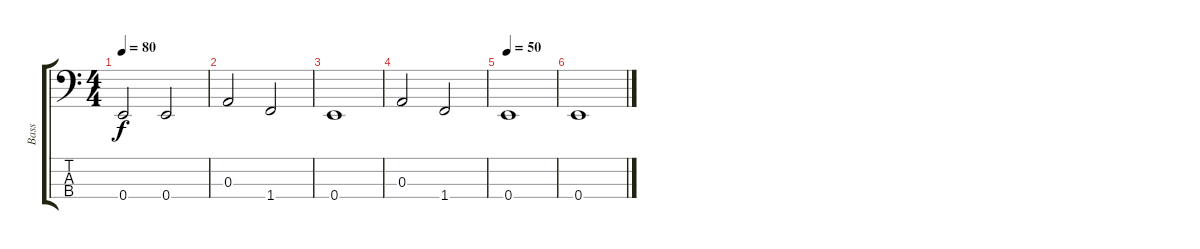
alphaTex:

\track ("Bass" "Bass") {instrument electricbasspick}
\staff {score tabs}
\tuning (G2 D2 A1 E1) {hide}
\ts (4 4)
\tempo 80
\clef f4
\ks c
0.4.2{dy f} 0.4.2 |
0.3.2 1.4.2 |
0.4.1 |
0.3.2 1.4.2 |
\tempo 50
0.4.1 |
0.4.1
